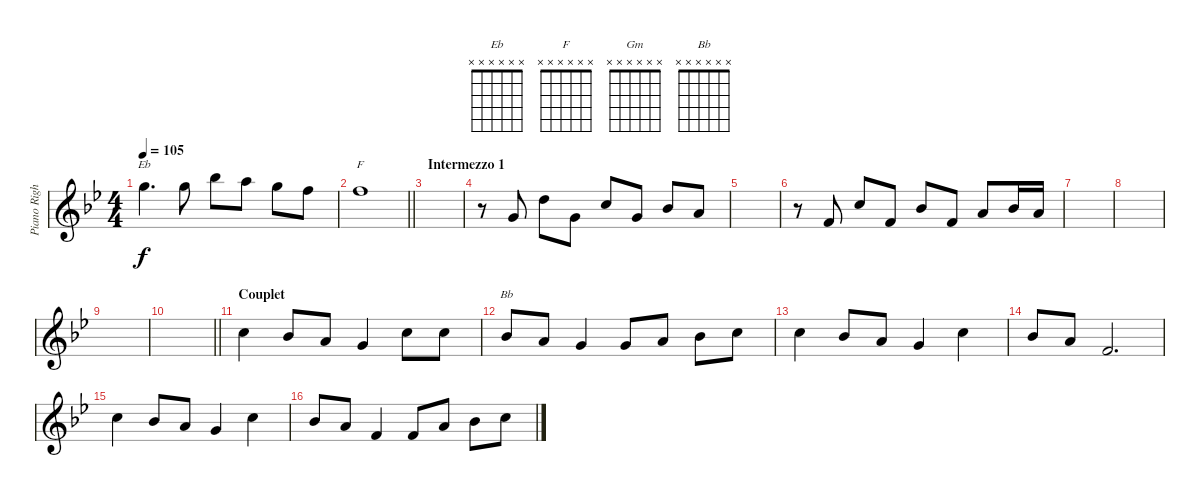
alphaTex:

\track ("Piano Right" "Piano Righ") {instrument acousticgrandpiano}
\staff {score}
\tuning (E4 B3 G3 D3 A2 E2) {hide}
\chord ("Eb" x x x x x x)
\chord ("F" x x x x x x)
\chord ("Gm" x x x x x x)
\chord ("Bb" x x x x x x)
\ts (4 4)
\tempo 105
\clef g2
\ks bb
15.1.4{d ch "Eb" dy f} 15.1.8 18.1.8 17.1.8 15.1.8 13.1.8 |
\barLineRight lightlight
13.1.1{ch "F"} |
\section ("" "Intermezzo 1")
|
r.8 8.2.8 10.1.8 3.1.8 8.1.8 8.2.8 6.1.8 5.1.8 |
|
r.8 1.1.8 8.1.8 1.1.8 6.1.8 1.1.8 5.1.8 6.1.16 5.1.16 |
|
|
|
\barLineRight lightlight
|
\section ("" "Couplet")
8.1.4{instrument acousticgrandpiano} 6.1.8 5.1.8 3.1.4 8.1.8 8.1.8 |
6.1.8{ch "Bb"} 5.1.8 3.1.4 3.1.8 5.1.8 6.1.8 8.1.8 |
8.1.4 6.1.8 5.1.8 3.1.4 8.1.4 |
6.1.8 5.1.8 6.2.2{d} |
8.1.4 6.1.8 5.1.8 3.1.4 8.1.4 |
6.1.8 5.1.8 6.2.4 6.2.8 5.1.8 6.1.8 8.1.8
